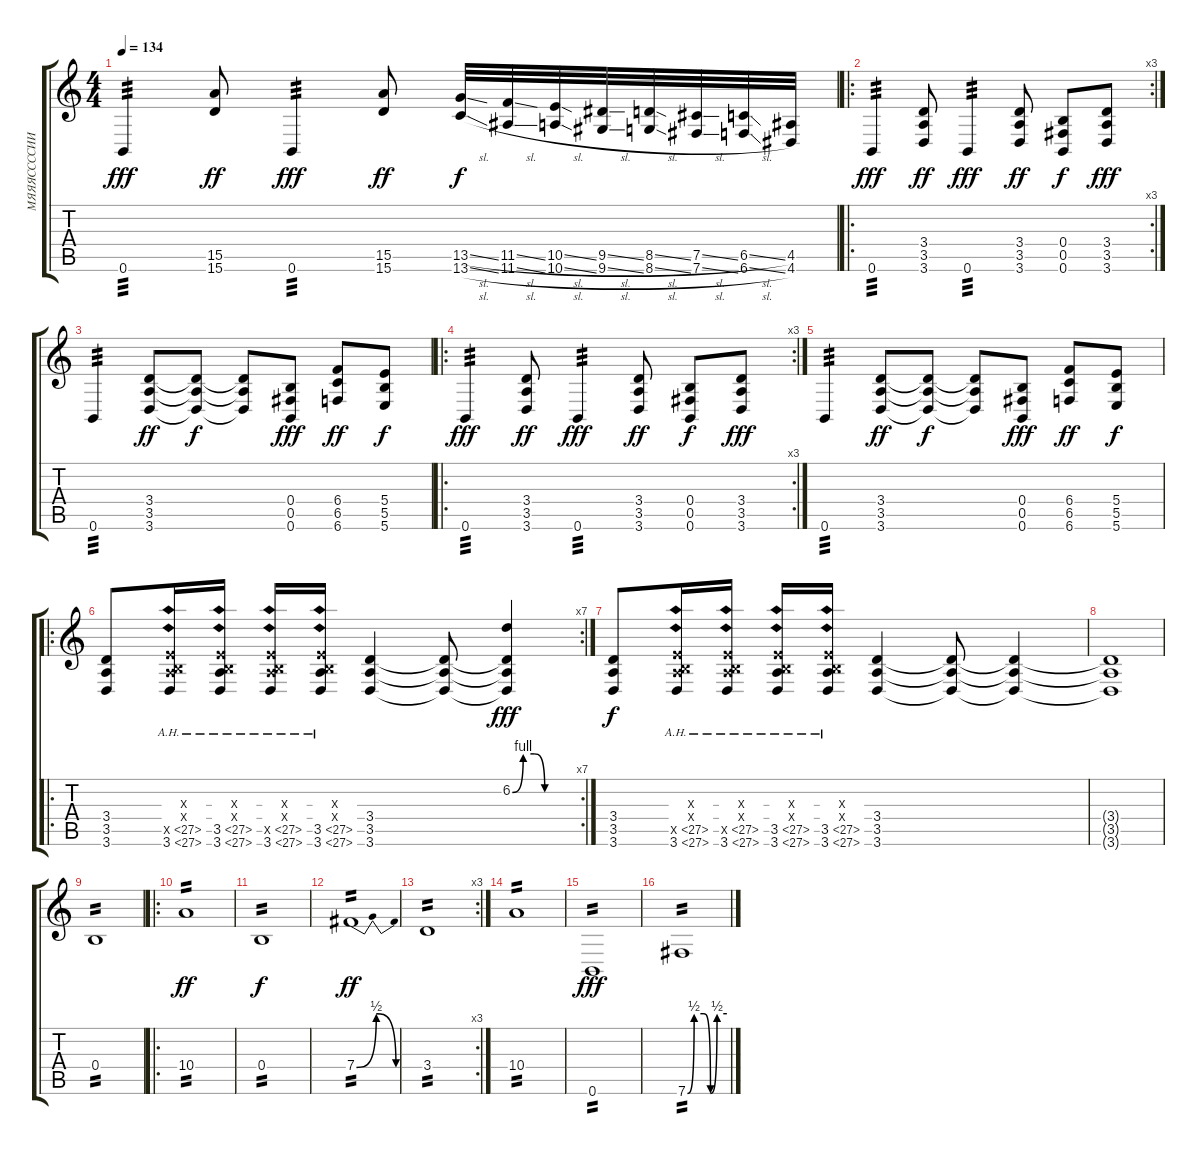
\track ("МЯЯЯССССИИИИЩЕ!!" "МЯЯЯССССИИ") {instrument distortionguitar}
\staff {score tabs}
\tuning (Db4 Ab3 E3 B2 Gb2 B1) {hide}
\ts (4 4)
\tempo 134
\clef g2
\ks c
0.6.4{tp 3 dy fff} (15.5 15.6).8{dy ff} 0.6.4{tp 3 dy fff} (15.5 15.6).8{dy ff} (13.5{sl} 13.6{sl}).32{dy f} (11.5{sl} 11.6{sl}).32 (10.5{sl} 10.6{sl}).32 (9.5{sl} 9.6{sl}).32 (8.5{sl} 8.6{sl}).32 (7.5{sl} 7.6{sl}).32 (6.5{sl} 6.6{sl}).32 (4.5 4.6).32 |
\ro
\rc 3
0.6.4{tp 3 dy fff} (3.4 3.5 3.6).8{dy ff} 0.6.4{tp 3 dy fff} (3.4 3.5 3.6).8{dy ff} (0.4 0.5 0.6).8{dy f} (3.4 3.5 3.6).8{dy fff} |
0.6.4{tp 3} (3.4 3.5 3.6).8{dy ff} (3.4{t} 3.5{t} 3.6{t}).8{dy f} (3.4{t} 3.5{t} 3.6{t}).8 (0.4 0.5 0.6).8{dy fff} (6.4 6.5 6.6).8{dy ff} (5.4 5.5 5.6).8{dy f} |
\ro
\rc 3
0.6.4{tp 3 dy fff} (3.4 3.5 3.6).8{dy ff} 0.6.4{tp 3 dy fff} (3.4 3.5 3.6).8{dy ff} (0.4 0.5 0.6).8{dy f} (3.4 3.5 3.6).8{dy fff} |
0.6.4{tp 3} (3.4 3.5 3.6).8{dy ff} (3.4{t} 3.5{t} 3.6{t}).8{dy f} (3.4{t} 3.5{t} 3.6{t}).8 (0.4 0.5 0.6).8{dy fff} (6.4 6.5 6.6).8{dy ff} (5.4 5.5 5.6).8{dy f} |
\ro
\rc 7
(3.4 3.5 3.6).8 (0.3{x} 0.4{x} 3.5{ah 24 x} 3.6{ah 24}).16 (0.3{x} 0.4{x} 3.5{ah 24} 3.6{ah 24}).16 (0.3{x} 0.4{x} 3.5{ah 24 x} 3.6{ah 24}).16 (0.3{x} 0.4{x} 3.5{ah 24} 3.6{ah 24}).16 (3.4 3.5 3.6).4 (3.4{t} 3.5{t} 3.6{t}).8 (6.2{be (custom 0 0 10 4 20 4 30 0 60 0)} 3.4{t} 3.5{t} 3.6{t}).4{dy fff} |
(3.4 3.5 3.6).8{dy f} (0.3{x} 0.4{x} 3.5{ah 24 x} 3.6{ah 24}).16 (0.3{x} 0.4{x} 3.5{ah 24 x} 3.6{ah 24}).16 (0.3{x} 0.4{x} 3.5{ah 24} 3.6{ah 24}).16 (0.3{x} 0.4{x} 3.5{ah 24} 3.6{ah 24}).16 (3.4 3.5 3.6).4 (3.4{t} 3.5{t} 3.6{t}).8 (3.4{t} 3.5{t} 3.6{t}).4 |
(3.4{t} 3.5{t} 3.6{t}).1 |
0.4.1{tp 2} |
\ro
10.4.1{tp 2 dy ff} |
0.4.1{tp 2 dy f} |
7.4{be (bendrelease 0 0 20 2 39 2 60 0)}.1{tp 2 dy ff} |
\rc 3
3.4.1{tp 2} |
10.4.1{tp 2} |
0.6.1{tp 2 dy fff} |
7.6{be (custom 0 0 10 2 25 2 35 0 45 2 60 2)}.1{tp 2}
